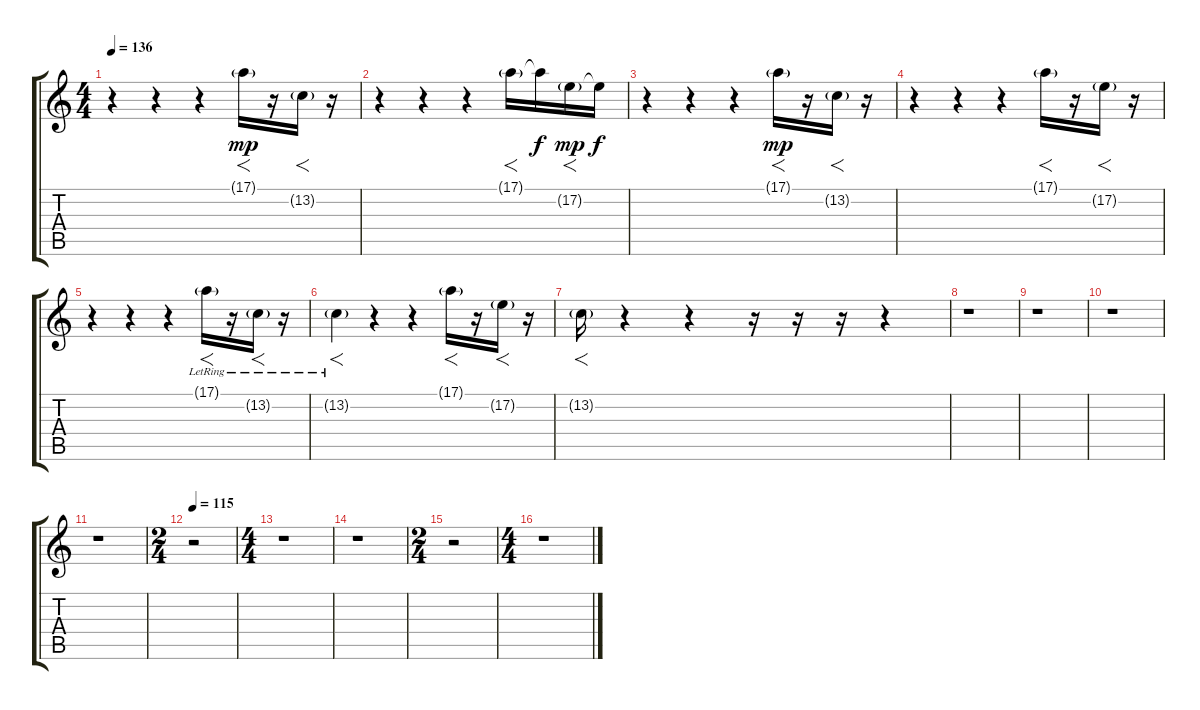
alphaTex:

\track "" {instrument celesta}
\staff {score tabs}
\tuning (E4 B3 G3 D3 A2 E2) {hide}
\ts (4 4)
\tempo 136
\clef g2
\ks c
r.4{dy f} r.4 r.4 17.1{g}.16{f dy mp} r.16 13.2{g}.16{f} r.16 |
r.4 r.4 r.4 17.1{g}.16{f} 17.1{t}.16{dy f} 17.2{g}.16{f dy mp} 17.2{t}.16{dy f} |
r.4 r.4 r.4 17.1{g}.16{f dy mp} r.16 13.2{g}.16{f} r.16 |
r.4 r.4 r.4 17.1{g}.16{f} r.16 17.2{g}.16{f} r.16 |
r.4 r.4 r.4 17.1{g lr}.16{f} r.16 13.2{g lr}.16{f} r.16 |
13.2{g lr}.4{f} r.4 r.4 17.1{g}.16{f} r.16 17.2{g}.16{f} r.16 |
13.2{g}.16{f} r.4 r.4 r.16 r.16 r.16 r.4{balance 8} |
r.1 |
r.1 |
r.1 |
r.1 |
\ts (2 4)
\tempo 115
r.2 |
\ts (4 4)
r.1 |
r.1 |
\ts (2 4)
r.2 |
\ts (4 4)
r.1
